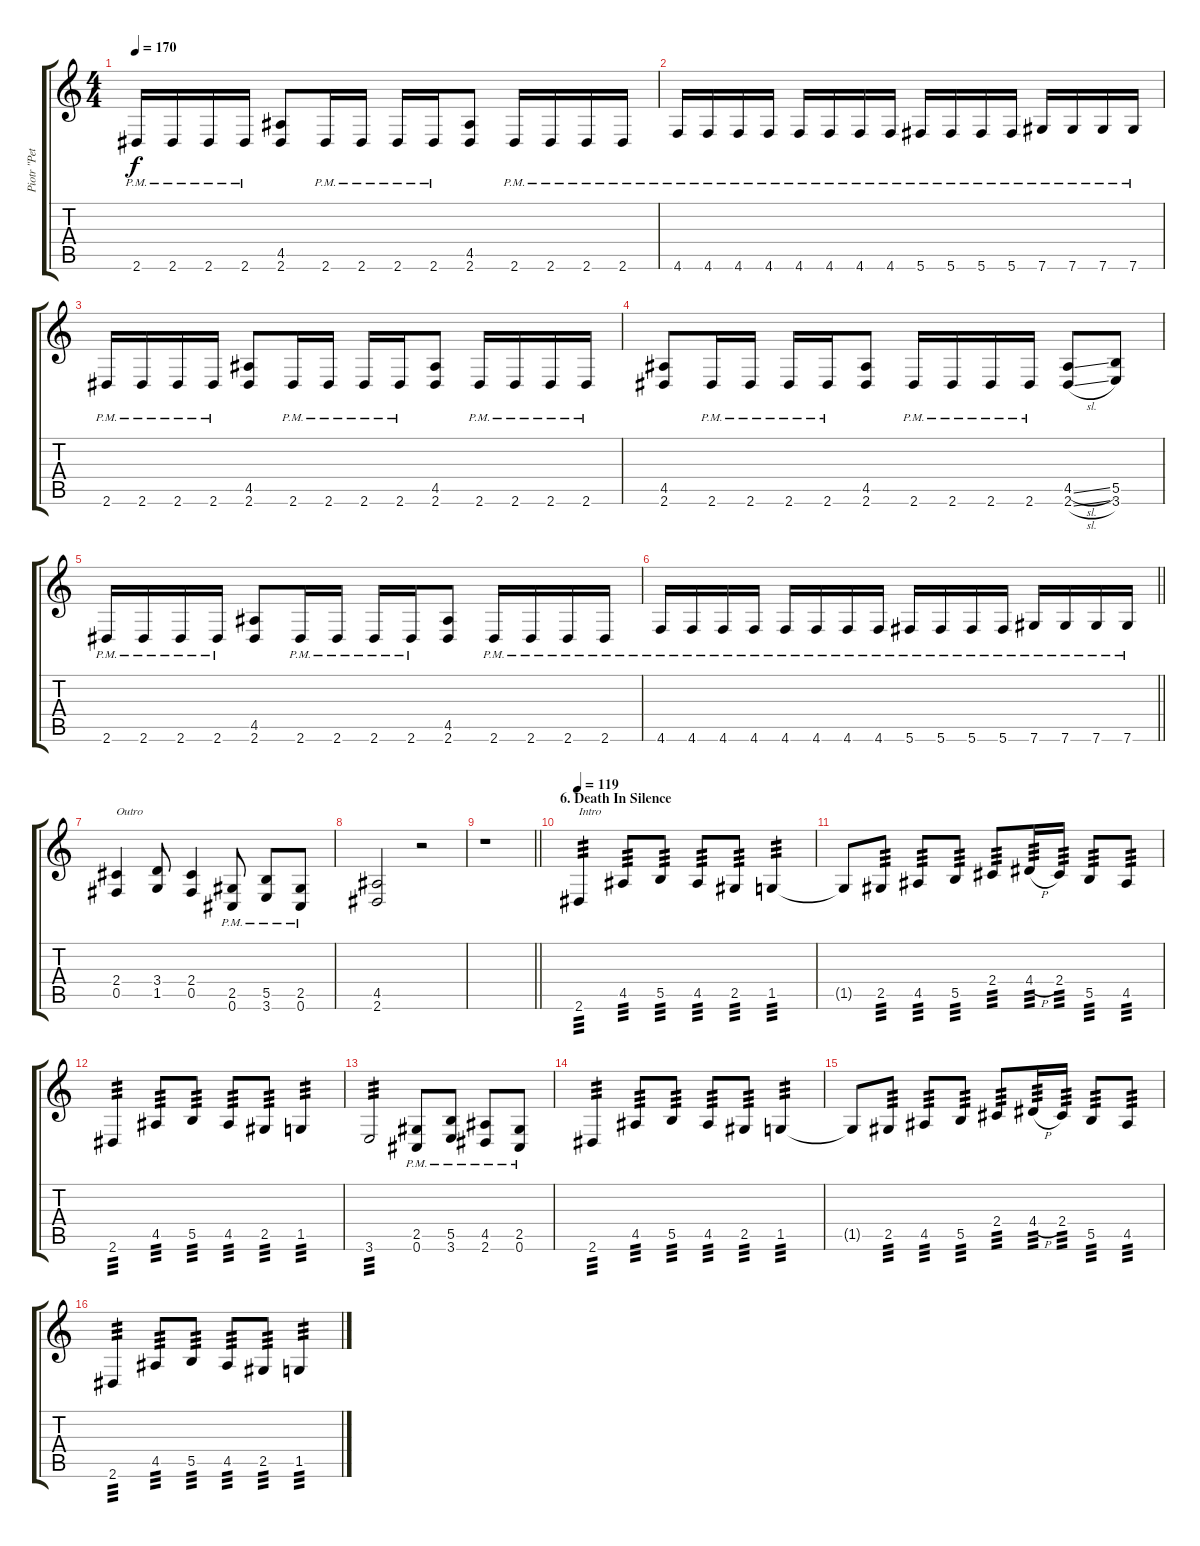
\track ("Piotr \"Peter\" Wiwczarek (Rythm)" "Piotr \"Pet") {instrument distortionguitar}
\staff {score tabs}
\tuning (Db4 Ab3 E3 B2 Gb2 Db2) {hide}
\ts (4 4)
\tempo 170
\clef g2
\ks c
2.6{pm}.16{dy f} 2.6{pm}.16 2.6{pm}.16 2.6{pm}.16 (4.5 2.6).8 2.6{pm}.16 2.6{pm}.16 2.6{pm}.16 2.6{pm}.16 (4.5 2.6).8 2.6{pm}.16 2.6{pm}.16 2.6{pm}.16 2.6{pm}.16 |
4.6{pm}.16 4.6{pm}.16 4.6{pm}.16 4.6{pm}.16 4.6{pm}.16 4.6{pm}.16 4.6{pm}.16 4.6{pm}.16 5.6{pm}.16 5.6{pm}.16 5.6{pm}.16 5.6{pm}.16 7.6{pm}.16 7.6{pm}.16 7.6{pm}.16 7.6{pm}.16 |
2.6{pm}.16 2.6{pm}.16 2.6{pm}.16 2.6{pm}.16 (4.5 2.6).8 2.6{pm}.16 2.6{pm}.16 2.6{pm}.16 2.6{pm}.16 (4.5 2.6).8 2.6{pm}.16 2.6{pm}.16 2.6{pm}.16 2.6{pm}.16 |
(4.5 2.6).8 2.6{pm}.16 2.6{pm}.16 2.6{pm}.16 2.6{pm}.16 (4.5 2.6).8 2.6{pm}.16 2.6{pm}.16 2.6{pm}.16 2.6{pm}.16 (4.5{sl} 2.6{sl}).8 (5.5 3.6).8 |
2.6{pm}.16 2.6{pm}.16 2.6{pm}.16 2.6{pm}.16 (4.5 2.6).8 2.6{pm}.16 2.6{pm}.16 2.6{pm}.16 2.6{pm}.16 (4.5 2.6).8 2.6{pm}.16 2.6{pm}.16 2.6{pm}.16 2.6{pm}.16 |
\barLineRight lightlight
4.6{pm}.16 4.6{pm}.16 4.6{pm}.16 4.6{pm}.16 4.6{pm}.16 4.6{pm}.16 4.6{pm}.16 4.6{pm}.16 5.6{pm}.16 5.6{pm}.16 5.6{pm}.16 5.6{pm}.16 7.6{pm}.16 7.6{pm}.16 7.6{pm}.16 7.6{pm}.16 |
(2.4 0.5).4{txt "Outro"} (3.4 1.5).8 (2.4 0.5).4 (2.5{pm} 0.6{pm}).8 (5.5{pm} 3.6{pm}).8 (2.5{pm} 0.6{pm}).8 |
(4.5 2.6).2 r.2 |
\barLineRight lightlight
r.1 |
\section ("" "6. Death In Silence")
\tempo 119
2.6.4{txt "Intro" tp 3} 4.5.8{tp 3} 5.5.8{tp 3} 4.5.8{tp 3} 2.5.8{tp 3} 1.5.4{tp 3} |
1.5{t}.8 2.5.8{tp 3} 4.5.8{tp 3} 5.5.8{tp 3} 2.4.8{tp 3} 4.4{h}.16{tp 3} 2.4.16{tp 3} 5.5.8{tp 3} 4.5.8{tp 3} |
2.6.4{tp 3} 4.5.8{tp 3} 5.5.8{tp 3} 4.5.8{tp 3} 2.5.8{tp 3} 1.5.4{tp 3} |
3.6.2{tp 3} (2.5{pm} 0.6{pm}).8 (5.5{pm} 3.6{pm}).8 (4.5{pm} 2.6{pm}).8 (2.5{pm} 0.6{pm}).8 |
2.6.4{tp 3} 4.5.8{tp 3} 5.5.8{tp 3} 4.5.8{tp 3} 2.5.8{tp 3} 1.5.4{tp 3} |
1.5{t}.8 2.5.8{tp 3} 4.5.8{tp 3} 5.5.8{tp 3} 2.4.8{tp 3} 4.4{h}.16{tp 3} 2.4.16{tp 3} 5.5.8{tp 3} 4.5.8{tp 3} |
2.6.4{tp 3} 4.5.8{tp 3} 5.5.8{tp 3} 4.5.8{tp 3} 2.5.8{tp 3} 1.5.4{tp 3}
